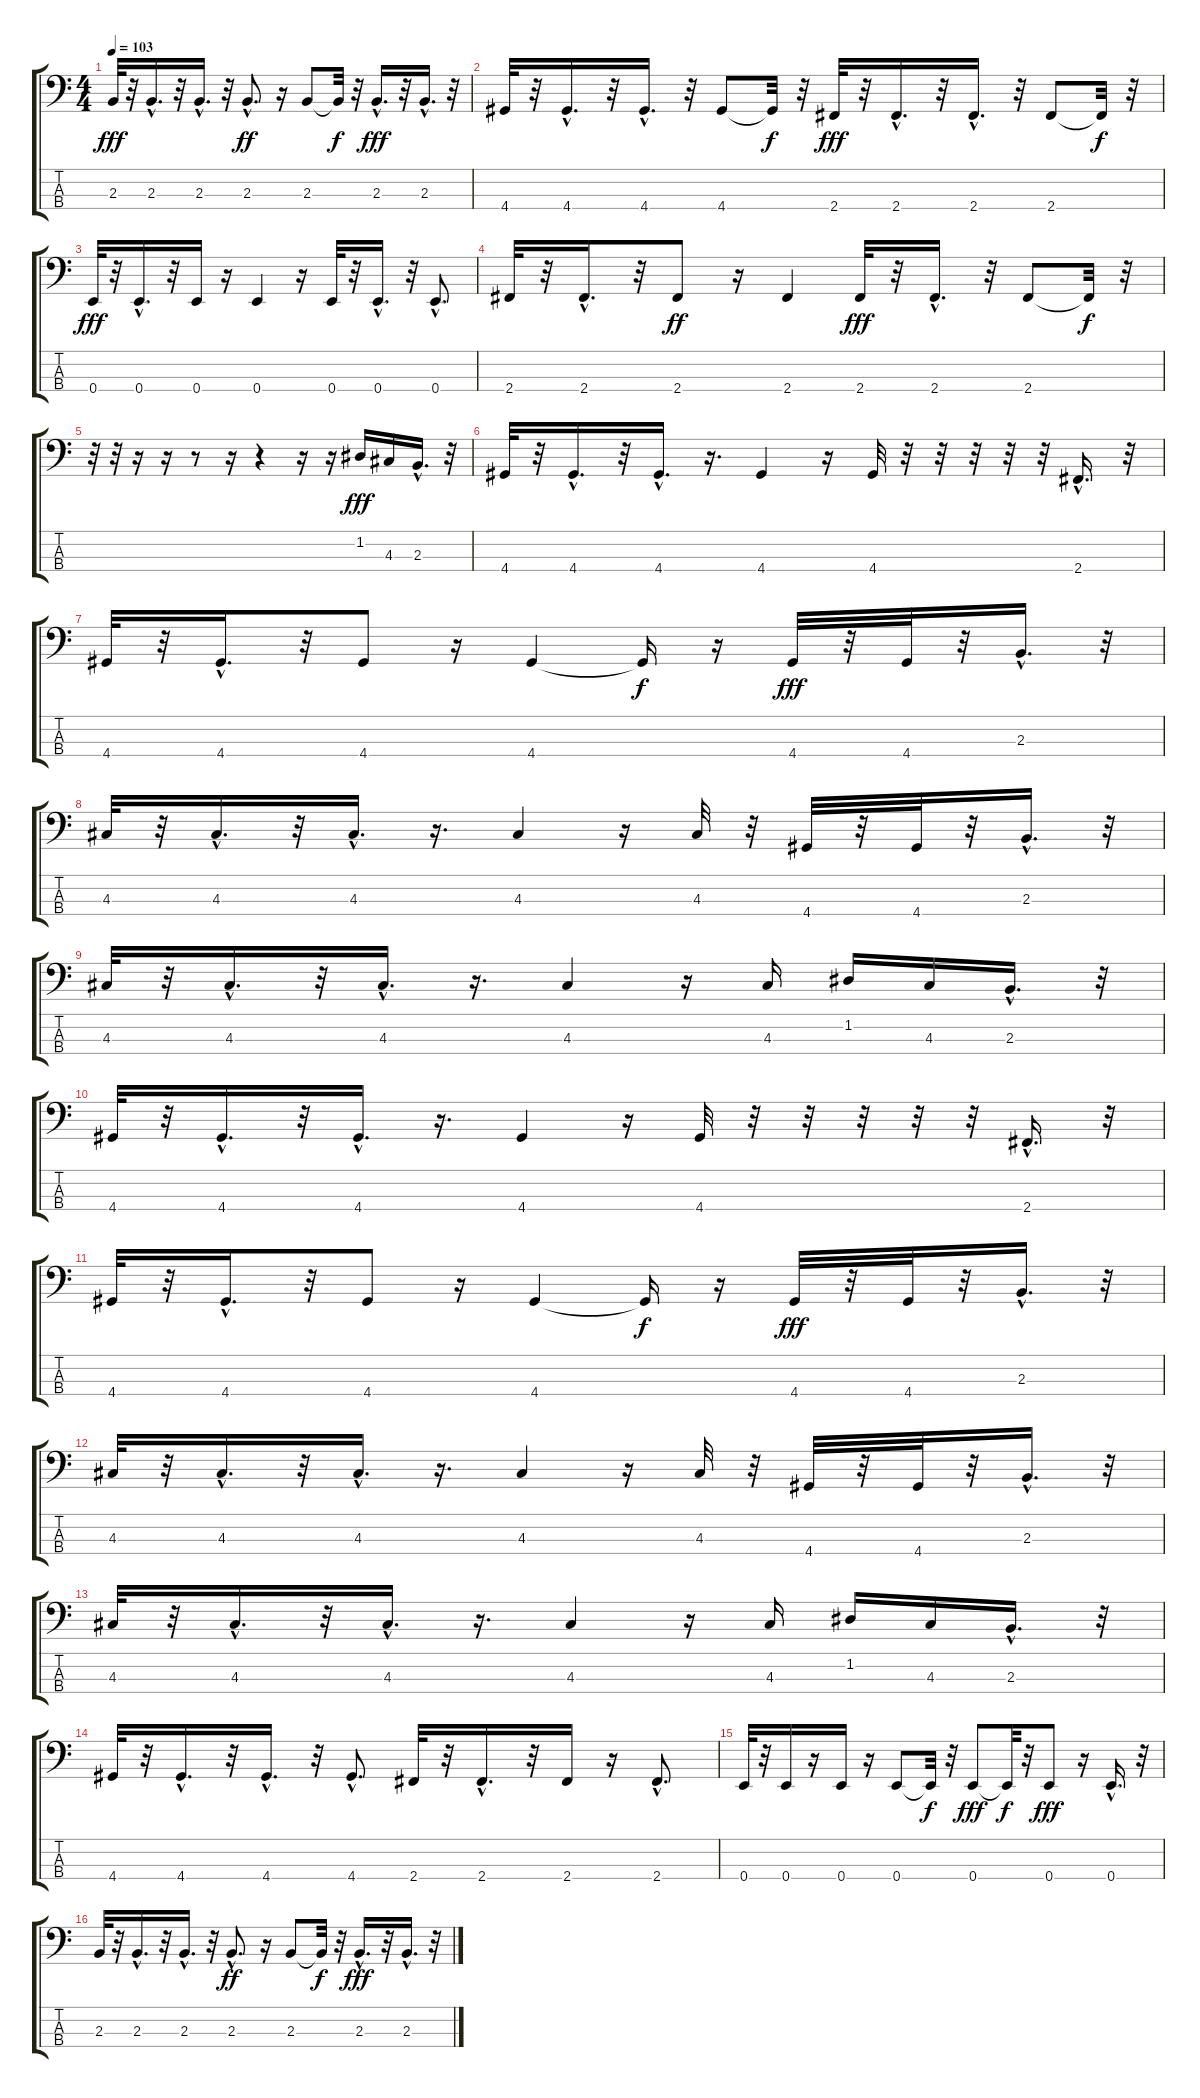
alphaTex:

\track "" {instrument electricbassfinger}
\staff {score tabs}
\tuning (G2 D2 A1 E1) {hide}
\ts (4 4)
\tempo 103
\clef f4
\ks c
2.3.32{dy fff} r.32 2.3{hac}.16{d} r.32 2.3{hac}.16{d} r.32 2.3{hac}.8{d dy ff} r.16 2.3.8 2.3{t}.32{dy f} r.32 2.3{hac}.16{d dy fff} r.32 2.3{hac}.16{d} r.32 |
4.4.32 r.32 4.4{hac}.16{d} r.32 4.4{hac}.16{d} r.32 4.4.8 4.4{t}.32{dy f} r.32 2.4.32{dy fff} r.32 2.4{hac}.16{d} r.32 2.4{hac}.16{d} r.32 2.4.8 2.4{t}.32{dy f} r.32 |
0.4.32{dy fff} r.32 0.4{hac}.16{d} r.32 0.4.16 r.16 0.4.4 r.16 0.4.32 r.32 0.4{hac}.16{d} r.32 0.4{hac}.8{d} |
2.4.32 r.32 2.4{hac}.16{d} r.32 2.4.8{dy ff} r.16 2.4.4 2.4.32{dy fff} r.32 2.4{hac}.16{d} r.32 2.4.8 2.4{t}.32{dy f} r.32 |
r.32 r.32 r.16 r.16 r.8 r.16 r.4 r.16 r.16 1.2.16{dy fff} 4.3.16 2.3{hac}.16{d} r.32 |
4.4.32 r.32 4.4{hac}.16{d} r.32 4.4{hac}.16{d} r.16{d} 4.4.4 r.16 4.4.32 r.32 r.32 r.32 r.32 r.32 2.4{hac}.16{d} r.32 |
4.4.32 r.32 4.4{hac}.16{d} r.32 4.4.8 r.16 4.4.4 4.4{t}.16{dy f} r.16 4.4.32{dy fff} r.32 4.4.32 r.32 2.3{hac}.16{d} r.32 |
4.3.32 r.32 4.3{hac}.16{d} r.32 4.3{hac}.16{d} r.16{d} 4.3.4 r.16 4.3.32 r.32 4.4.32 r.32 4.4.32 r.32 2.3{hac}.16{d} r.32 |
4.3.32 r.32 4.3{hac}.16{d} r.32 4.3{hac}.16{d} r.16{d} 4.3.4 r.16 4.3.16 1.2.16 4.3.16 2.3{hac}.16{d} r.32 |
4.4.32 r.32 4.4{hac}.16{d} r.32 4.4{hac}.16{d} r.16{d} 4.4.4 r.16 4.4.32 r.32 r.32 r.32 r.32 r.32 2.4{hac}.16{d} r.32 |
4.4.32 r.32 4.4{hac}.16{d} r.32 4.4.8 r.16 4.4.4 4.4{t}.16{dy f} r.16 4.4.32{dy fff} r.32 4.4.32 r.32 2.3{hac}.16{d} r.32 |
4.3.32 r.32 4.3{hac}.16{d} r.32 4.3{hac}.16{d} r.16{d} 4.3.4 r.16 4.3.32 r.32 4.4.32 r.32 4.4.32 r.32 2.3{hac}.16{d} r.32 |
4.3.32 r.32 4.3{hac}.16{d} r.32 4.3{hac}.16{d} r.16{d} 4.3.4 r.16 4.3.16 1.2.16 4.3.16 2.3{hac}.16{d} r.32 |
4.4.32 r.32 4.4{hac}.16{d} r.32 4.4{hac}.16{d} r.32 4.4{hac}.8{d} 2.4.32 r.32 2.4{hac}.16{d} r.32 2.4.16 r.16 2.4{hac}.8{d} |
0.4.32 r.32 0.4.16 r.16 0.4.16 r.16 0.4.8 0.4{t}.32{dy f} r.32 0.4.8{dy fff} 0.4{t}.32{dy f} r.32 0.4.8{dy fff} r.16 0.4{hac}.16{d} r.32 |
2.3.32 r.32 2.3{hac}.16{d} r.32 2.3{hac}.16{d} r.32 2.3{hac}.8{d dy ff} r.16 2.3.8 2.3{t}.32{dy f} r.32 2.3{hac}.16{d dy fff} r.32 2.3{hac}.16{d} r.32
